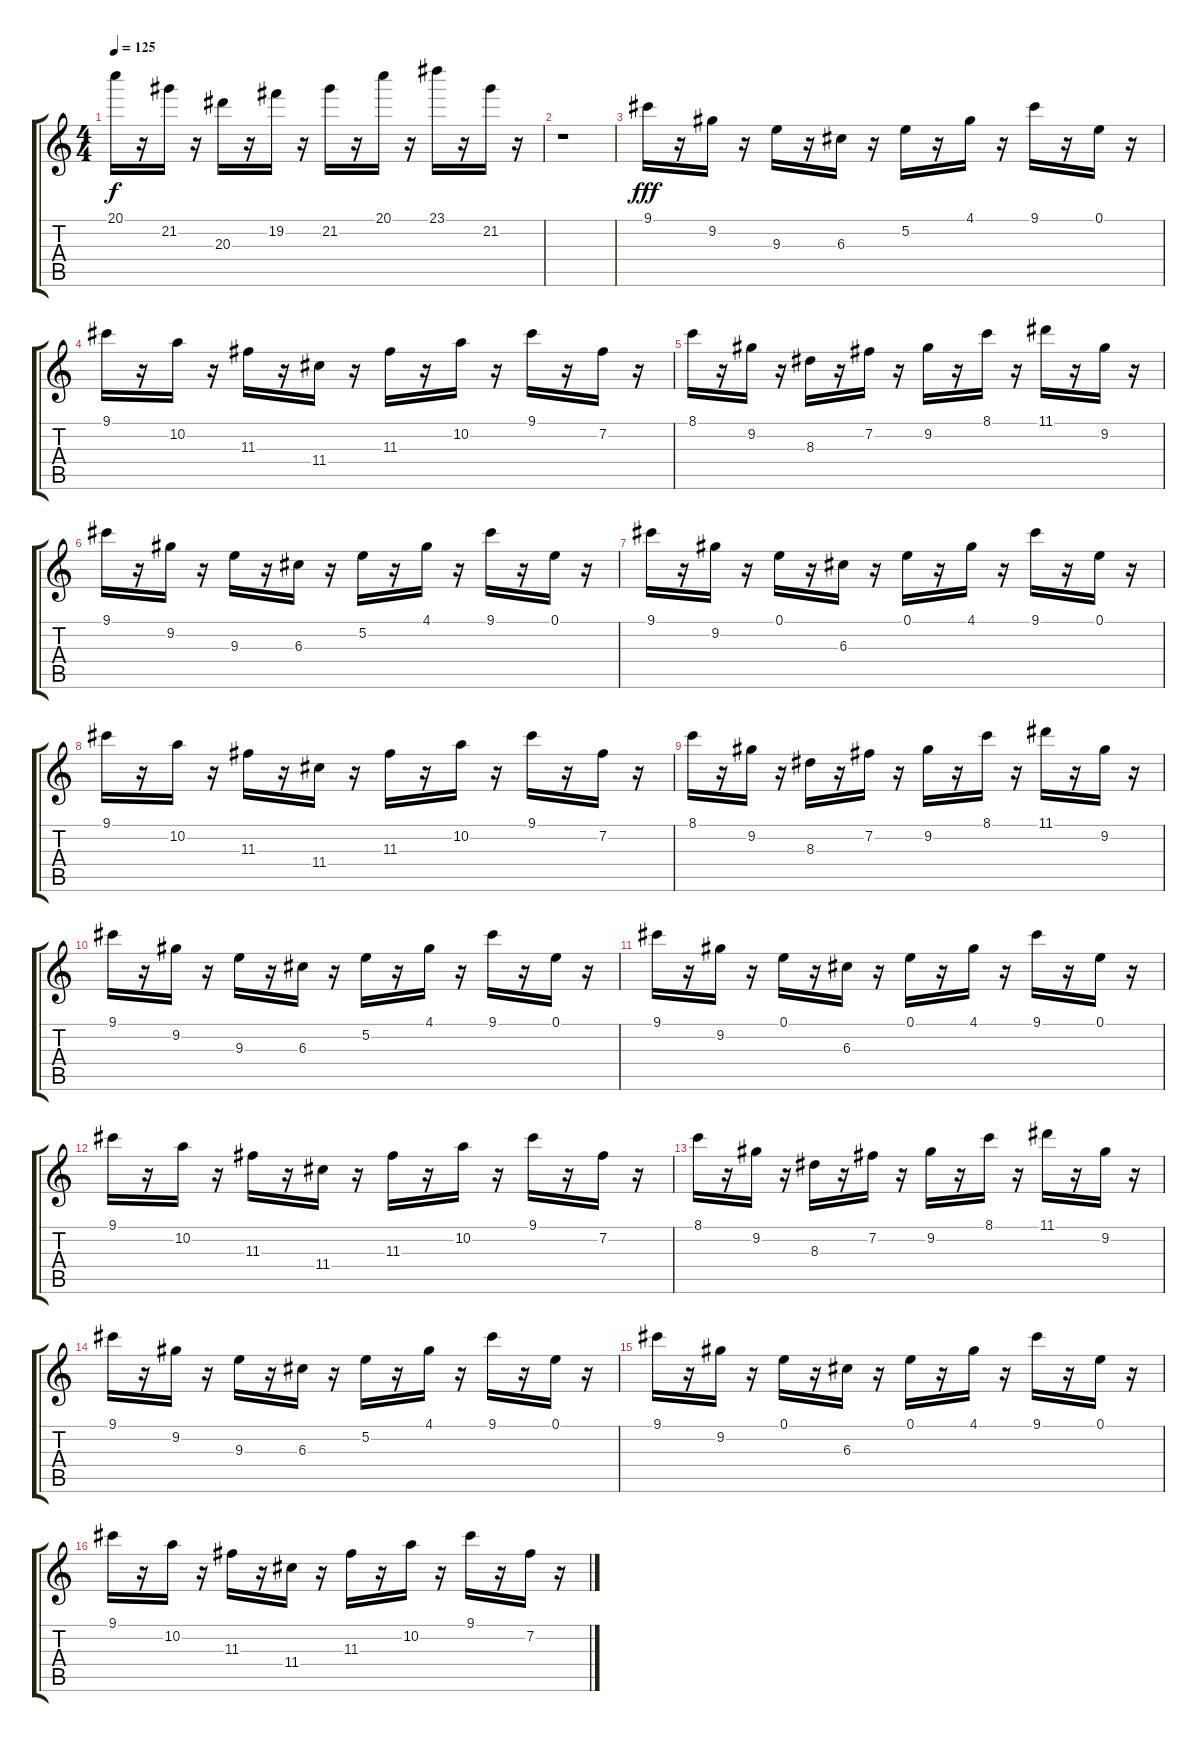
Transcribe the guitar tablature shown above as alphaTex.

\track "" {instrument electricguitarmuted}
\staff {score tabs}
\tuning (E4 B3 G3 D3 A2 E2) {hide}
\ts (4 4)
\tempo 125
\clef g2
\ks c
20.1.16{dy f} r.16 21.2.16 r.16 20.3.16 r.16 19.2.16 r.16 21.2.16 r.16 20.1.16 r.16 23.1.16 r.16 21.2.16 r.16 |
r.1 |
9.1.16{dy fff balance 10 instrument electricguitarmuted} r.16 9.2.16 r.16 9.3.16 r.16 6.3.16 r.16 5.2.16 r.16 4.1.16 r.16 9.1.16 r.16 0.1.16 r.16 |
9.1.16 r.16 10.2.16 r.16 11.3.16 r.16 11.4.16 r.16 11.3.16 r.16 10.2.16 r.16 9.1.16 r.16 7.2.16 r.16 |
8.1.16 r.16 9.2.16 r.16 8.3.16 r.16 7.2.16 r.16 9.2.16 r.16 8.1.16 r.16 11.1.16 r.16 9.2.16 r.16 |
9.1.16 r.16 9.2.16 r.16 9.3.16 r.16 6.3.16 r.16 5.2.16 r.16 4.1.16 r.16 9.1.16 r.16 0.1.16 r.16 |
9.1.16 r.16 9.2.16 r.16 0.1.16 r.16 6.3.16 r.16 0.1.16 r.16 4.1.16 r.16 9.1.16 r.16 0.1.16 r.16 |
9.1.16 r.16 10.2.16 r.16 11.3.16 r.16 11.4.16 r.16 11.3.16 r.16 10.2.16 r.16 9.1.16 r.16 7.2.16 r.16 |
8.1.16 r.16 9.2.16 r.16 8.3.16 r.16 7.2.16 r.16 9.2.16 r.16 8.1.16 r.16 11.1.16 r.16 9.2.16 r.16 |
9.1.16 r.16 9.2.16 r.16 9.3.16 r.16 6.3.16 r.16 5.2.16 r.16 4.1.16 r.16 9.1.16 r.16 0.1.16 r.16 |
9.1.16 r.16 9.2.16 r.16 0.1.16 r.16 6.3.16 r.16 0.1.16 r.16 4.1.16 r.16 9.1.16 r.16 0.1.16 r.16 |
9.1.16 r.16 10.2.16 r.16 11.3.16 r.16 11.4.16 r.16 11.3.16 r.16 10.2.16 r.16 9.1.16 r.16 7.2.16 r.16 |
8.1.16 r.16 9.2.16 r.16 8.3.16 r.16 7.2.16 r.16 9.2.16 r.16 8.1.16 r.16 11.1.16 r.16 9.2.16 r.16 |
9.1.16 r.16 9.2.16 r.16 9.3.16 r.16 6.3.16 r.16 5.2.16 r.16 4.1.16 r.16 9.1.16 r.16 0.1.16 r.16 |
9.1.16 r.16 9.2.16 r.16 0.1.16 r.16 6.3.16 r.16 0.1.16 r.16 4.1.16 r.16 9.1.16 r.16 0.1.16 r.16 |
9.1.16 r.16 10.2.16 r.16 11.3.16 r.16 11.4.16 r.16 11.3.16 r.16 10.2.16 r.16 9.1.16 r.16 7.2.16 r.16
